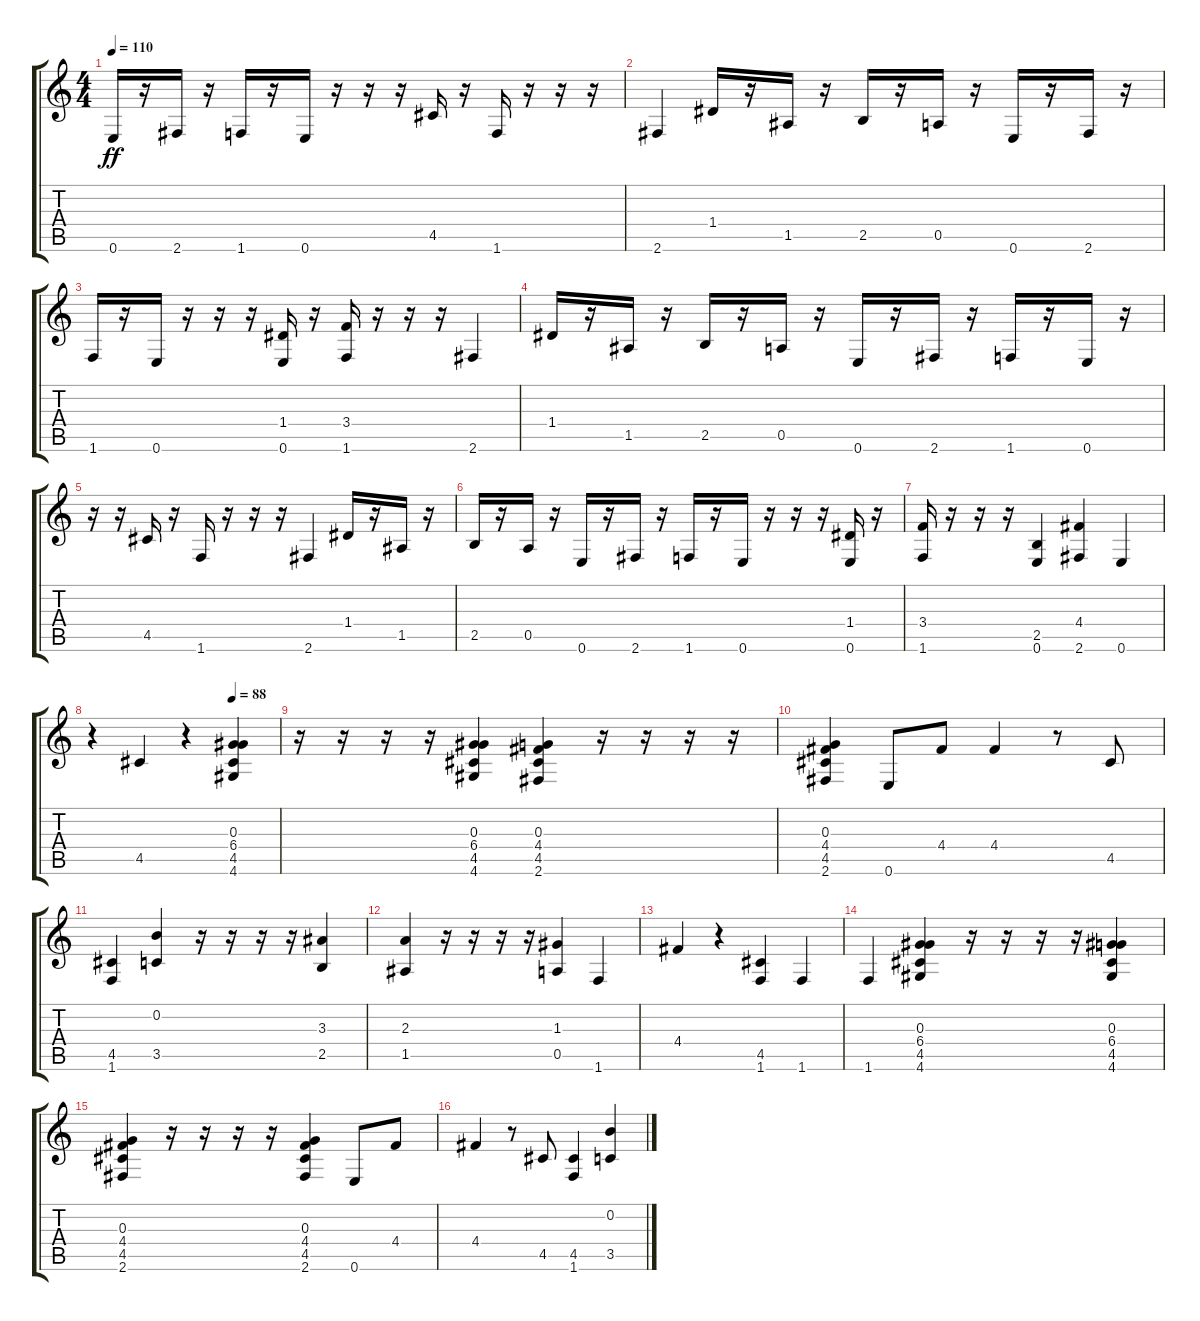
\track "" {instrument distortionguitar}
\staff {score tabs}
\tuning (E4 B3 G3 D3 A2 E2) {hide}
\ts (4 4)
\tempo 110
\clef g2
\ks c
0.6.16{dy ff} r.16 2.6.16 r.16 1.6.16 r.16 0.6.16 r.16 r.16 r.16 4.5.16 r.16 1.6.16 r.16 r.16 r.16 |
2.6.4 1.4.16 r.16 1.5.16 r.16 2.5.16 r.16 0.5.16 r.16 0.6.16 r.16 2.6.16 r.16 |
1.6.16 r.16 0.6.16 r.16 r.16 r.16 (1.4 0.6).16 r.16 (3.4 1.6).16 r.16 r.16 r.16 2.6.4 |
1.4.16 r.16 1.5.16 r.16 2.5.16 r.16 0.5.16 r.16 0.6.16 r.16 2.6.16 r.16 1.6.16 r.16 0.6.16 r.16 |
r.16 r.16 4.5.16 r.16 1.6.16 r.16 r.16 r.16 2.6.4 1.4.16 r.16 1.5.16 r.16 |
2.5.16 r.16 0.5.16 r.16 0.6.16 r.16 2.6.16 r.16 1.6.16 r.16 0.6.16 r.16 r.16 r.16 (1.4 0.6).16 r.16 |
(3.4 1.6).16 r.16 r.16 r.16 (2.5 0.6).4 (4.4 2.6).4 0.6.4 |
\tempo (88 0.75)
r.4 4.5.4 r.4 (0.3 6.4 4.5 4.6).4 |
r.16 r.16 r.16 r.16 (0.3 6.4 4.5 4.6).4 (0.3 4.4 4.5 2.6).4 r.16 r.16 r.16 r.16 |
(0.3 4.4 4.5 2.6).4 0.6.8 4.4.8 4.4.4 r.8 4.5.8 |
(4.5 1.6).4 (0.2 3.5).4 r.16 r.16 r.16 r.16 (3.3 2.5).4 |
(2.3 1.5).4 r.16 r.16 r.16 r.16 (1.3 0.5).4 1.6.4 |
4.4.4 r.4 (4.5 1.6).4 1.6.4 |
1.6.4 (0.3 6.4 4.5 4.6).4 r.16 r.16 r.16 r.16 (0.3 6.4 4.5 4.6).4 |
(0.3 4.4 4.5 2.6).4 r.16 r.16 r.16 r.16 (0.3 4.4 4.5 2.6).4 0.6.8 4.4.8 |
4.4.4 r.8 4.5.8 (4.5 1.6).4 (0.2 3.5).4
